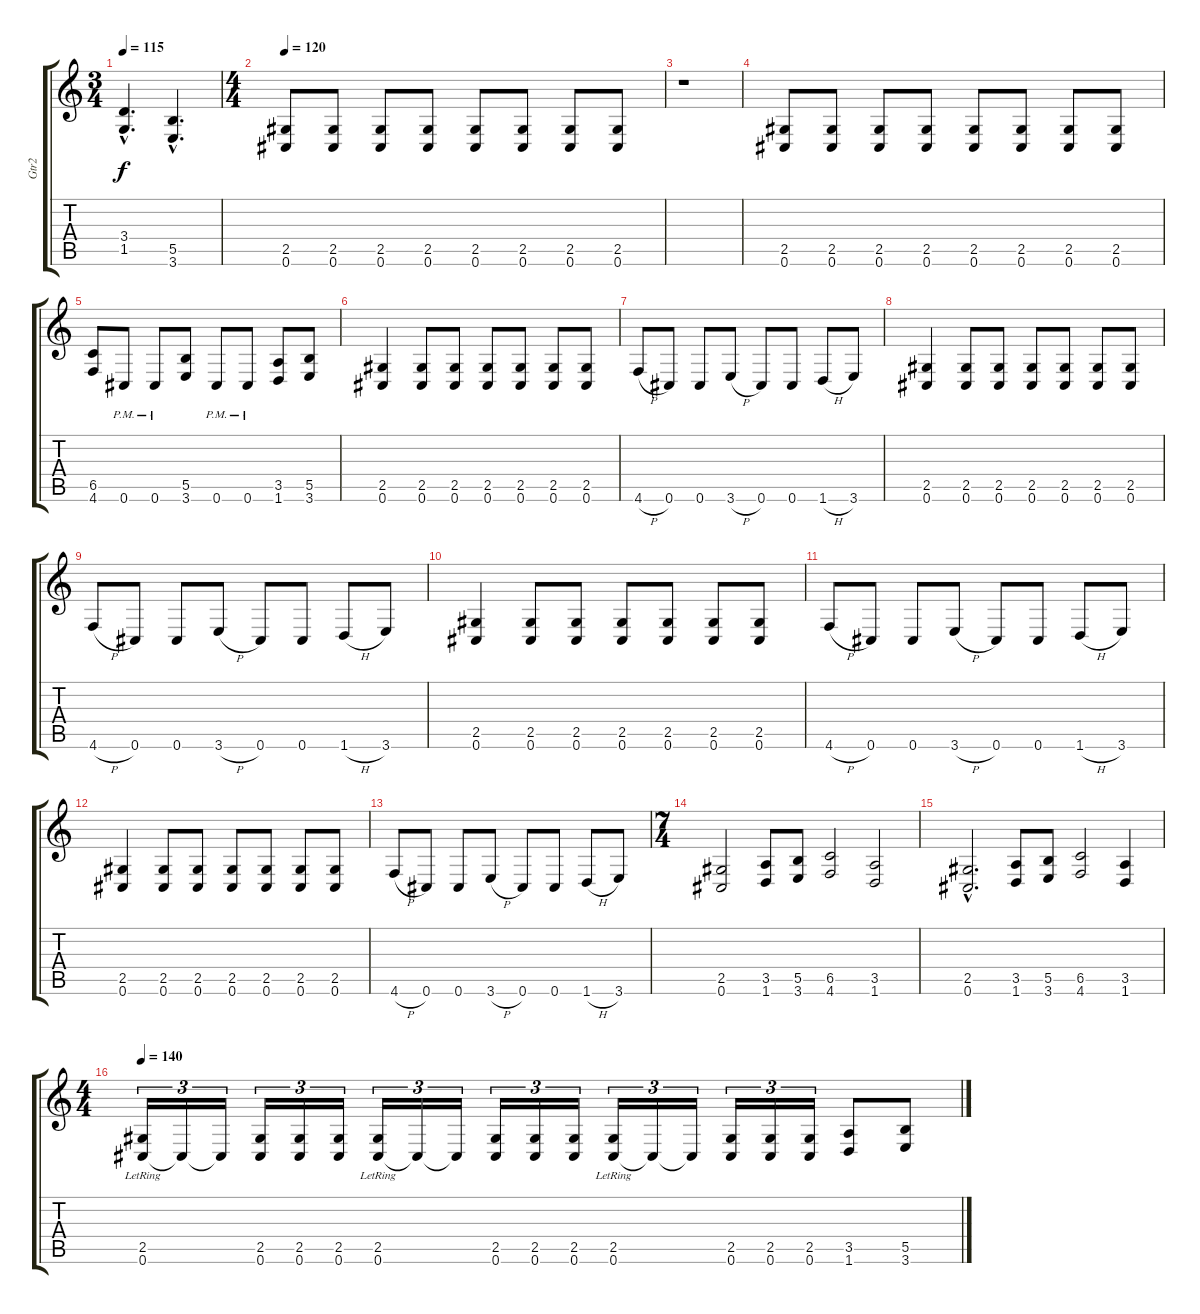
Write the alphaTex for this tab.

\track ("Gtr2" "Gtr2") {instrument distortionguitar}
\staff {score tabs}
\tuning (Db4 Ab3 E3 B2 Gb2 Db2) {hide}
\ts (3 4)
\tempo 115
\clef g2
\ks c
(3.4{hac} 1.5{hac}).4{d dy f} (5.5{hac} 3.6{hac}).4{d} |
\ts (4 4)
\tempo 120
(2.5 0.6).8 (2.5 0.6).8 (2.5 0.6).8 (2.5 0.6).8 (2.5 0.6).8 (2.5 0.6).8 (2.5 0.6).8 (2.5 0.6).8 |
r.1 |
(2.5 0.6).8 (2.5 0.6).8 (2.5 0.6).8 (2.5 0.6).8 (2.5 0.6).8 (2.5 0.6).8 (2.5 0.6).8 (2.5 0.6).8 |
(6.5 4.6).8 0.6{pm}.8 0.6{pm}.8 (5.5 3.6).8 0.6{pm}.8 0.6{pm}.8 (3.5 1.6).8 (5.5 3.6).8 |
(2.5 0.6).4 (2.5 0.6).8 (2.5 0.6).8 (2.5 0.6).8 (2.5 0.6).8 (2.5 0.6).8 (2.5 0.6).8 |
4.6{h}.8 0.6.8 0.6.8 3.6{h}.8 0.6.8 0.6.8 1.6{h}.8 3.6.8 |
(2.5 0.6).4 (2.5 0.6).8 (2.5 0.6).8 (2.5 0.6).8 (2.5 0.6).8 (2.5 0.6).8 (2.5 0.6).8 |
4.6{h}.8 0.6.8 0.6.8 3.6{h}.8 0.6.8 0.6.8 1.6{h}.8 3.6.8 |
(2.5 0.6).4 (2.5 0.6).8 (2.5 0.6).8 (2.5 0.6).8 (2.5 0.6).8 (2.5 0.6).8 (2.5 0.6).8 |
4.6{h}.8 0.6.8 0.6.8 3.6{h}.8 0.6.8 0.6.8 1.6{h}.8 3.6.8 |
(2.5 0.6).4 (2.5 0.6).8 (2.5 0.6).8 (2.5 0.6).8 (2.5 0.6).8 (2.5 0.6).8 (2.5 0.6).8 |
4.6{h}.8 0.6.8 0.6.8 3.6{h}.8 0.6.8 0.6.8 1.6{h}.8 3.6.8 |
\ts (7 4)
(2.5 0.6).2 (3.5 1.6).8 (5.5 3.6).8 (6.5 4.6).2 (3.5 1.6).2 |
(2.5{hac} 0.6{hac}).2{d} (3.5 1.6).8 (5.5 3.6).8 (6.5 4.6).2 (3.5 1.6).4 |
\ts (4 4)
\tempo 150
\tempo 140
(2.5{lr} 0.6).16{tu (3 2)} 0.6{t}.16{tu (3 2)} 0.6{t}.16{tu (3 2)} (2.5 0.6).16{tu (3 2)} (2.5 0.6).16{tu (3 2)} (2.5 0.6).16{tu (3 2)} (2.5{lr} 0.6).16{tu (3 2)} 0.6{t}.16{tu (3 2)} 0.6{t}.16{tu (3 2)} (2.5 0.6).16{tu (3 2)} (2.5 0.6).16{tu (3 2)} (2.5 0.6).16{tu (3 2)} (2.5{lr} 0.6).16{tu (3 2)} 0.6{t}.16{tu (3 2)} 0.6{t}.16{tu (3 2)} (2.5 0.6).16{tu (3 2)} (2.5 0.6).16{tu (3 2)} (2.5 0.6).16{tu (3 2)} (3.5 1.6).8 (5.5 3.6).8
